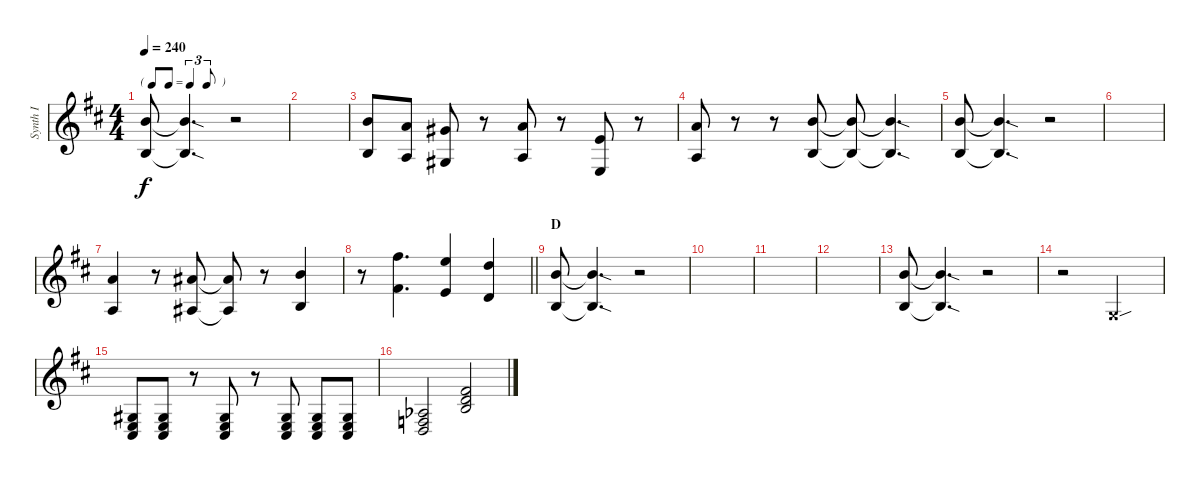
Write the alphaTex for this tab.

\track ("Synth I" "Synth I") {instrument pad7halo}
\staff {score}
\tuning (E4 B3 G3 D3 A2 E2) {hide}
\ts (4 4)
\tf triplet8th
\tempo 240
\clef g2
\ks d
(7.1 0.2).8{dy f} (7.1{sod t} 0.2{sod t}).4{d} r.2 |
|
(7.1 0.2).8 (5.1 2.3).8 (4.1 1.3).8 r.8 (5.1 2.3).8 r.8 (0.1 2.4).8 r.8 |
(5.1 2.3).8 r.8 r.8 (7.1 0.2).8 (7.1{t} 0.2{t}).8 (7.1{sod t} 0.2{sod t}).4{d} |
(7.1 0.2).8 (7.1{sod t} 0.2{sod t}).4{d} r.2 |
|
(5.1 2.3).4 r.8 (6.1 3.3).8 (6.1{t} 3.3{t}).8 r.8 (7.1 0.2).4 |
\barLineRight lightlight
r.8 (2.1 19.2).4{d} (12.1 5.2).4 (10.1 3.2).4 |
\section ("" "D")
(7.1 0.2).8 (7.1{sod t} 0.2{sod t}).4{d} r.2 |
|
|
|
(7.1 0.2).8 (7.1{sod t} 0.2{sod t}).4{d} r.2 |
r.2 0.3{sou x}.2 |
(1.3 2.4 4.5).8 (1.3 2.4 4.5).8 r.8 (1.3 2.4 4.5).8 r.8 (1.3 2.4 4.5).8 (1.3 2.4 4.5).8 (1.3 2.4 4.5).8 |
(1.3{acc b} 0.4 8.5).2 (2.1 0.2 7.3).2
